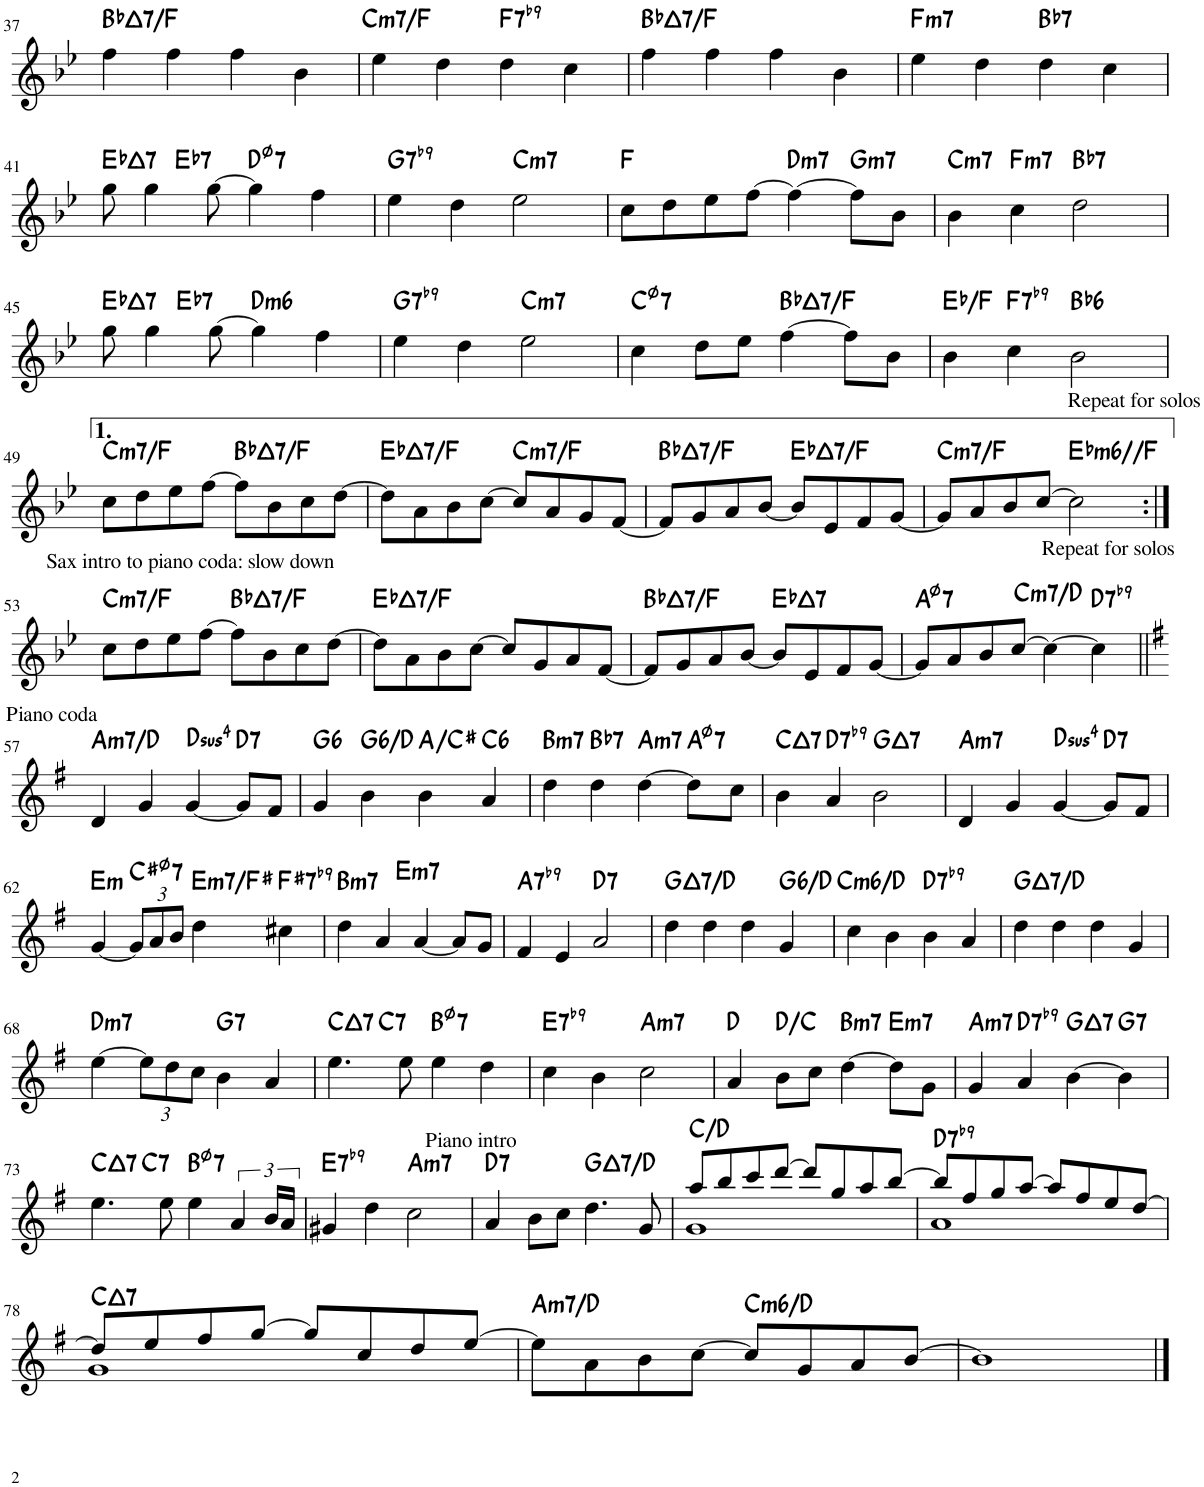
**kern	**harte
*part1	*part1
*staff1	*
*I"Soprano	*
*I'S	*
!!LO:PB:g=z
*clefG2	*
*k[b-e-]	*
*M4/4	*
=37	=37
!	!LO:H:kt=7
4ff\	Bb:maj7/5
4ff\	.
4ff\	.
4b-\	.
=38	=38
!	!LO:H:kt=m7
4ee-\	C:min7/4
4dd\	.
!	!LO:H:kt=7
4dd\	F:7(b9)
4cc\	.
=39	=39
!	!LO:H:kt=7
4ff\	Bb:maj7/5
4ff\	.
4ff\	.
4b-\	.
=40	=40
!	!LO:H:kt=m7
4ee-\	F:min7
4dd\	.
!	!LO:H:kt=7
4dd\	Bb:7
4cc\	.
!!LO:LB:g=z
=41	=41
!	!LO:H:kt=7
*^	*
8gg\	4ryy	Eb:maj7
4gg\	.	.
!	!	!LO:H:kt=7
.	2.ryy	Eb:7
[8gg\	.	.
!	!	!LO:H:kt=7
4gg\]	.	D:hdim7
4ff\	.	.
=42	=42	=42
!	!	!LO:H:kt=7
*v	*v	*
4ee-\	G:7(b9)
4dd\	.
!	!LO:H:kt=m7
2ee-\	C:min7
=43	=43
8cc\L	F:maj
8dd\	.
8ee-\	.
[8ff\J	.
!	!LO:H:kt=m7
4ff\_	D:min7
!	!LO:H:kt=m7
8ff\L]	G:min7
8b-\J	.
=44	=44
!	!LO:H:kt=m7
4b-\	C:min7
!	!LO:H:kt=m7
4cc\	F:min7
!	!LO:H:kt=7
2dd\	Bb:7
!!LO:LB:g=z
=45	=45
!	!LO:H:kt=7
*^	*
8gg\	4ryy	Eb:maj7
4gg\	.	.
!	!	!LO:H:kt=7
.	2.ryy	Eb:7
[8gg\	.	.
!	!	!LO:H:kt=m6
4gg\]	.	D:min6
4ff\	.	.
=46	=46	=46
!	!	!LO:H:kt=7
*v	*v	*
4ee-\	G:7(b9)
4dd\	.
!	!LO:H:kt=m7
2ee-\	C:min7
=47	=47
!	!LO:H:kt=7
4cc\	C:hdim7
8dd\L	.
8ee-\J	.
!	!LO:H:kt=7
[4ff\	Bb:maj7/5
8ff\L]	.
8b-\J	.
=48	=48
4b-\	Eb:maj/2
!	!LO:H:kt=7
4cc\	F:7(b9)
!	!LO:H:kt=6
2b-\	Bb:maj6
!!LO:LB:g=z
=49	=49
!	!LO:H:kt=m7
8cc\L	C:min7/4
8dd\	.
8ee-\	.
[8ff\J	.
!	!LO:H:kt=7
8ff\L]	Bb:maj7/5
8b-\	.
8cc\	.
[8dd\J	.
=50	=50
!	!LO:H:kt=7
8dd\L]	Eb:maj7/2
8a\	.
8b-\	.
[8cc\J	.
!	!LO:H:kt=m7
8cc/L]	C:min7/4
8a/	.
8g/	.
[8f/J	.
=51	=51
!	!LO:H:kt=7
8f/L]	Bb:maj7/5
8g/	.
8a/	.
[8b-/J	.
!	!LO:H:kt=7
8b-/L]	Eb:maj7/2
8e-/	.
8f/	.
[8g/J	.
=52	=52
!	!LO:H:kt=m7
8g/L]	C:min7/4
8a/	.
8b-/	.
[8cc/J	.
!LO:TX:a:t=Repeat for solos	!LO:H:kt=m6/
2cc\]	Eb:min/2
!!LO:LB:g=z
=53:|!	=53:|!
!LO:TX:a:t=Sax intro to piano coda&colon; slow down	!LO:H:n=1:kt=m7
!	!LO:H:n=2:kt=N.C.
8cc\L	C:min7/4 N
8dd\	.
8ee-\	.
[8ff\J	.
!	!LO:H:kt=7
8ff\L]	Bb:maj7/5
8b-\	.
8cc\	.
[8dd\J	.
=54	=54
!	!LO:H:kt=7
8dd\L]	Eb:maj7/2
8a\	.
8b-\	.
[8cc\J	.
8cc/L]	.
8g/	.
8a/	.
[8f/J	.
=55	=55
!	!LO:H:kt=7
8f/L]	Bb:maj7/5
8g/	.
8a/	.
[8b-/J	.
!	!LO:H:kt=7
8b-/L]	Eb:maj7
8e-/	.
8f/	.
[8g/J	.
=56	=56
!	!LO:H:kt=7
8g/L]	A:hdim7
8a/	.
8b-/	.
[8cc/J	.
!LO:TX:a:t=Repeat for solos	!LO:H:kt=m7
4cc\_	C:min7/2
!	!LO:H:kt=7
4cc\]	D:7(b9)
!!LO:LB:g=z
=57||	=57||
*k[f#]	*
!LO:TX:a:t=Piano coda	!LO:H:kt=m7
4d/	A:min7/4
4g/	.
!	!LO:H:kt=4
[4g/	D:sus4
!	!LO:H:kt=7
8g/L]	D:7
8f#/J	.
=58	=58
!	!LO:H:kt=6
4g/	G:maj6
!	!LO:H:kt=6
4b\	G:maj6/5
4b\	A:maj/3
!	!LO:H:kt=6
4a/	C:maj6
=59	=59
!	!LO:H:kt=m7
4dd\	B:min7
!	!LO:H:kt=7
4dd\	Bb:7
!	!LO:H:kt=m7
[4dd\	A:min7
!	!LO:H:kt=7
8dd\L]	A:hdim7
!	!LO:H:kt=N.C.
8cc\J	N
=60	=60
!	!LO:H:kt=7
4b\	C:maj7
!	!LO:H:kt=7
4a/	D:7(b9)
!	!LO:H:kt=7
2b\	G:maj7
=61	=61
!	!LO:H:kt=m7
4d/	A:min7
4g/	.
!	!LO:H:kt=4
[4g/	D:sus4
!	!LO:H:kt=7
8g/L]	D:7
8f#/J	.
!!LO:LB:g=z
=62	=62
!	!LO:H:kt=m
[4g/	E:min
*Xbrackettup	*
!	!LO:H:kt=7
12g/L]	C#:hdim7
12a/	.
12b/J	.
!	!LO:H:kt=m7
4dd\	E:min7/2
!	!LO:H:kt=7
4cc#X\	F#:7(b9)
=63	=63
!	!LO:H:kt=m7
4dd\	B:min7
4a/	.
!	!LO:H:kt=m7
[4a/	E:min7
8a/L]	.
8g/J	.
=64	=64
!	!LO:H:kt=7
4f#/	A:7(b9)
4e/	.
!	!LO:H:kt=7
2a/	D:7
=65	=65
!	!LO:H:kt=7
4dd\	G:maj7/5
4dd\	.
4dd\	.
!	!LO:H:kt=6
4g/	G:maj6/5
=66	=66
!	!LO:H:kt=m6
4cc\	C:min6/2
4b\	.
!	!LO:H:kt=7
4b\	D:7(b9)
4a/	.
=67	=67
!	!LO:H:kt=7
4dd\	G:maj7/5
4dd\	.
4dd\	.
4g/	.
!!LO:LB:g=z
=68	=68
!	!LO:H:kt=m7
[4ee\	D:min7
12ee\L]	.
12dd\	.
12cc\J	.
!	!LO:H:kt=7
4b\	G:7
4a/	.
=69	=69
!	!LO:H:kt=7
*^	*
4.ee\	4ryy	C:maj7
!	!	!LO:H:kt=7
.	2.ryy	C:7
8ee\	.	.
!	!	!LO:H:kt=7
4ee\	.	B:hdim7
4dd\	.	.
=70	=70	=70
!	!	!LO:H:kt=7
*v	*v	*
4cc\	E:7(b9)
4b\	.
!	!LO:H:kt=m7
2cc\	A:min7
=71	=71
4a/	D:maj
8b\L	D:maj/b7
8cc\J	.
!	!LO:H:kt=m7
[4dd\	B:min7
!	!LO:H:kt=m7
8dd\L]	E:min7
8g\J	.
=72	=72
!	!LO:H:kt=m7
4g/	A:min7
!	!LO:H:kt=7
4a/	D:7(b9)
!	!LO:H:kt=7
[4b\	G:maj7
!	!LO:H:kt=7
4b\]	G:7
!!LO:LB:g=z
=73	=73
!	!LO:H:kt=7
*^	*
4.ee\	4ryy	C:maj7
!	!	!LO:H:kt=7
.	2.ryy	C:7
8ee\	.	.
!	!	!LO:H:kt=7
4ee\	.	B:hdim7
*brackettup	*	*
6a/	.	.
24b/LL	.	.
24a/JJ	.	.
=74	=74	=74
!	!	!LO:H:kt=7
*v	*v	*
4g#X/	E:7(b9)
4dd\	.
!	!LO:H:kt=m7
2cc\	A:min7
=75	=75
!LO:TX:a:t=Piano intro	!LO:H:kt=7
4a/	D:7
8b\L	.
8cc\J	.
!	!LO:H:kt=7
4.dd\	G:maj7/5
8g/	.
=76	=76
*^	*
8aa/L	1g	C:maj/2
8bb/	.	.
8ccc/	.	.
[8ddd/J	.	.
8ddd/L]	.	.
8gg/	.	.
8aa/	.	.
[8bb/J	.	.
=77	=77	=77
!	!	!LO:H:kt=7
8bb/L]	1a	D:7(b9)
8ff#/	.	.
8gg/	.	.
[8aa/J	.	.
8aa/L]	.	.
8ff#/	.	.
8ee/	.	.
[8dd/J	.	.
!!LO:LB:g=z	!!
=78	=78	=78
!	!	!LO:H:kt=7
8dd/L]	1g	C:maj7
8ee/	.	.
8ff#/	.	.
[8gg/J	.	.
8gg/L]	.	.
8cc/	.	.
8dd/	.	.
[8ee/J	.	.
*v	*v	*
=79	=79
!	!LO:H:kt=m7
8ee\L]	A:min7/4
8a\	.
8b\	.
[8cc\J	.
!	!LO:H:kt=m6
8cc/L]	C:min6/2
8g/	.
8a/	.
[8b/J	.
=80	=80
1b]	.
==	==
*-	*-
